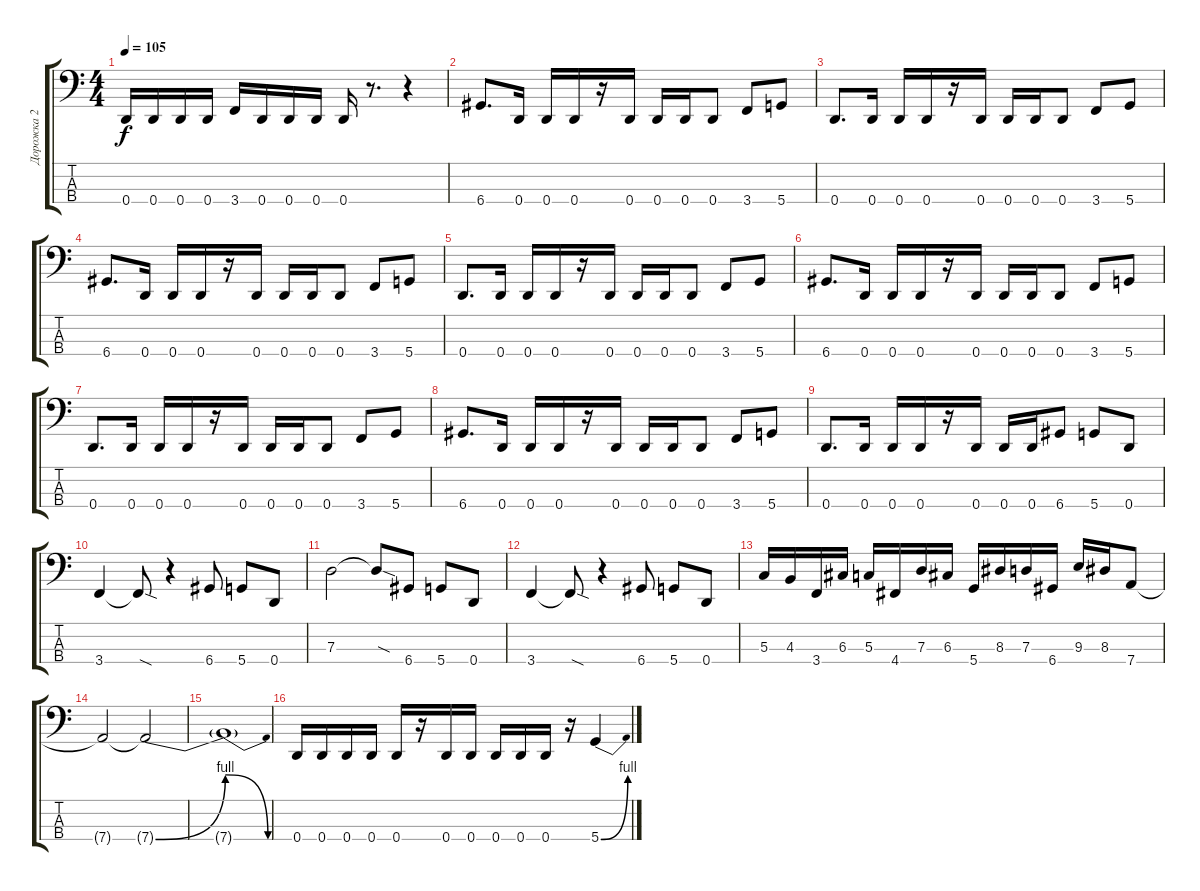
\track ("Дорожка 2" "Дорожка 2") {instrument electricbassfinger}
\staff {score tabs}
\tuning (F2 C2 G1 D1) {hide}
\ts (4 4)
\tempo 105
\clef f4
\ks c
0.4.16{dy f} 0.4.16 0.4.16 0.4.16 3.4.16 0.4.16 0.4.16 0.4.16 0.4.16 r.8{d} r.4 |
6.4.8{d} 0.4.16 0.4.16 0.4.16 r.16 0.4.16 0.4.16 0.4.16 0.4.8 3.4.8 5.4.8 |
0.4.8{d} 0.4.16 0.4.16 0.4.16 r.16 0.4.16 0.4.16 0.4.16 0.4.8 3.4.8 5.4.8 |
6.4.8{d} 0.4.16 0.4.16 0.4.16 r.16 0.4.16 0.4.16 0.4.16 0.4.8 3.4.8 5.4.8 |
0.4.8{d} 0.4.16 0.4.16 0.4.16 r.16 0.4.16 0.4.16 0.4.16 0.4.8 3.4.8 5.4.8 |
6.4.8{d} 0.4.16 0.4.16 0.4.16 r.16 0.4.16 0.4.16 0.4.16 0.4.8 3.4.8 5.4.8 |
0.4.8{d} 0.4.16 0.4.16 0.4.16 r.16 0.4.16 0.4.16 0.4.16 0.4.8 3.4.8 5.4.8 |
6.4.8{d} 0.4.16 0.4.16 0.4.16 r.16 0.4.16 0.4.16 0.4.16 0.4.8 3.4.8 5.4.8 |
0.4.8{d} 0.4.16 0.4.16 0.4.16 r.16 0.4.16 0.4.16 0.4.16 6.4.8 5.4.8 0.4.8 |
3.4.4 3.4{sod t}.8 r.4 6.4.8 5.4.8 0.4.8 |
7.3.2 7.3{sod t}.8 6.4.8 5.4.8 0.4.8 |
3.4.4 3.4{sod t}.8 r.4 6.4.8 5.4.8 0.4.8 |
5.3.16 4.3.16 3.4.16 6.3.16 5.3.16 4.4.16 7.3.16 6.3.16 5.4.16 8.3.16 7.3.16 6.4.16 9.3.16 8.3.16 7.4.8 |
7.4{t}.2 7.4{be (bend 0 0 60 4) t}.2 |
7.4{be (release 0 4 60 0) t}.1 |
0.4.16 0.4.16 0.4.16 0.4.16 0.4.16 r.16 0.4.16 0.4.16 0.4.16 0.4.16 0.4.16 r.16 5.4{be (bend 0 0 60 4)}.4
